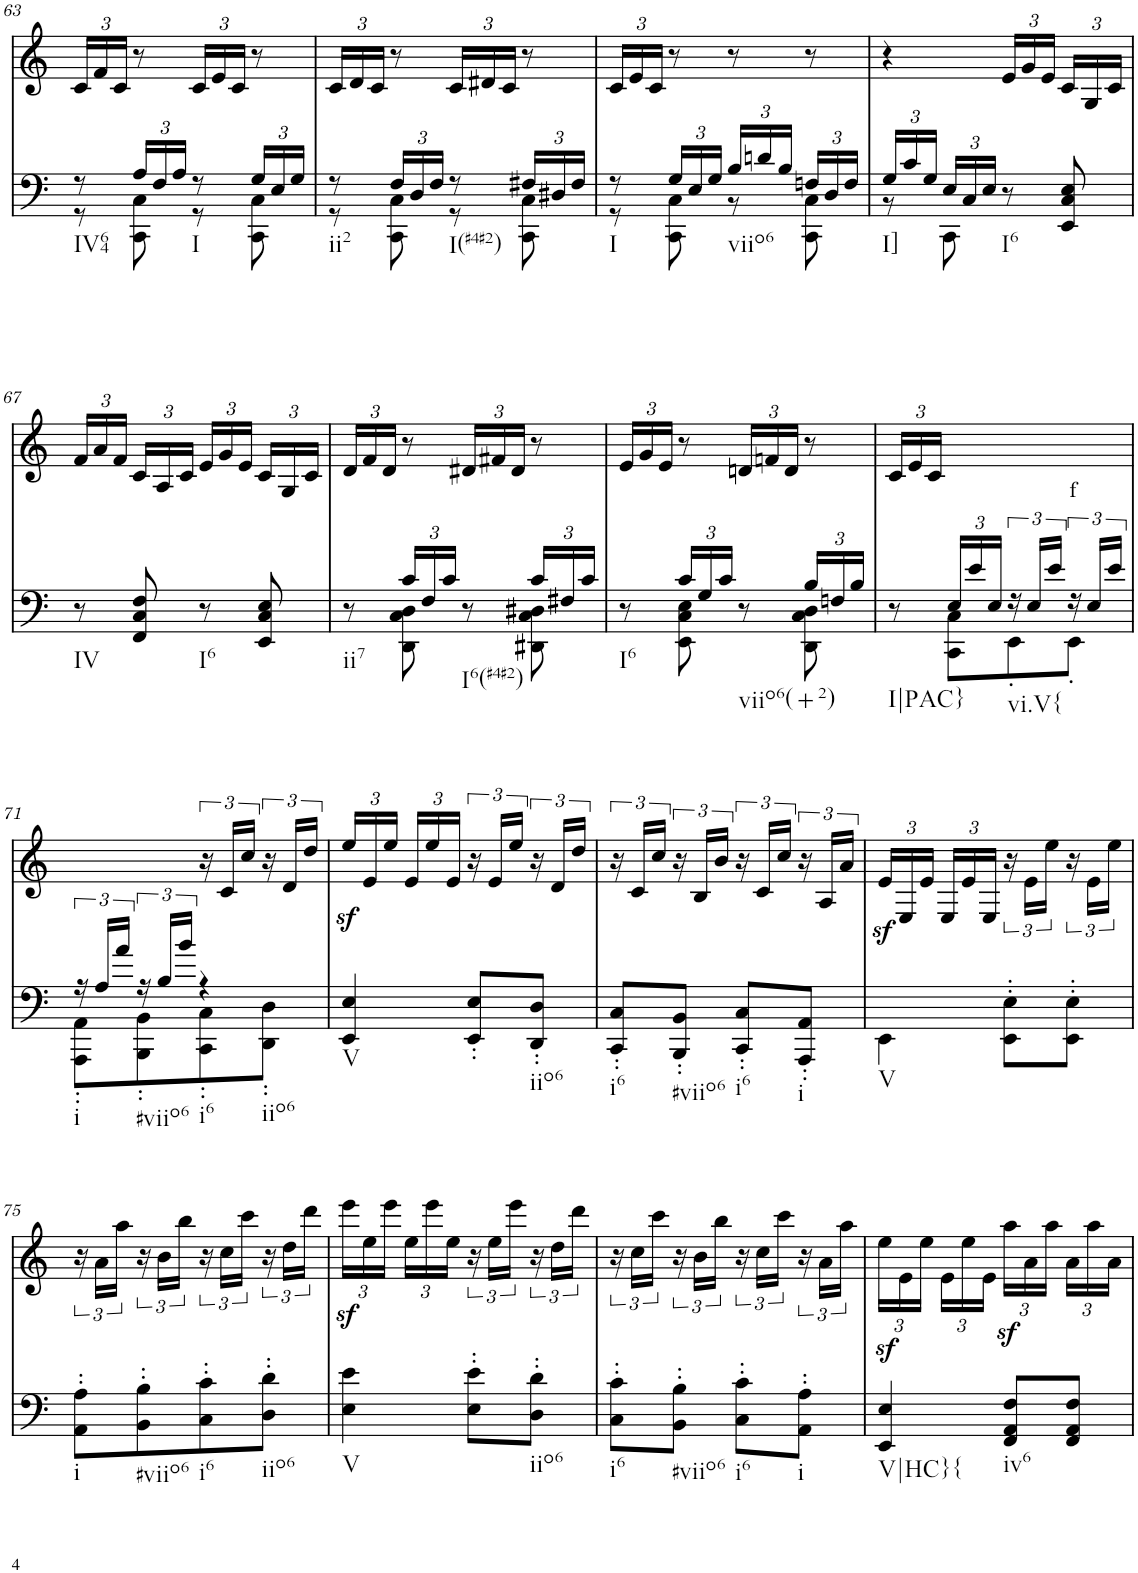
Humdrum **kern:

**kern	**kern	**text
*part2	*part1	*part1
*staff2	*staff1	*staff1
*I"piano	*I"piano	*
*I'Pno	*I'Pno	*
!!LO:PB:g=z
*clefF4	*clefG2	*
*k[]	*k[]	*
*M2/4	*M2/4	*
=63	=63	=63
*^	*	*
*	*	*Xbrackettup	*
!LO:TX:b:t=IV64	!	!	!
8r	8r	24c/LL	.
.	.	24f/	.
.	.	24c/JJ	.
*Xbrackettup	*	*	*
24A/LL	8CC\ 8C\	8r	.
24F/	.	.	.
24A/JJ	.	.	.
!LO:TX:b:t=I	!	!	!
8r	8r	24c/LL	.
.	.	24e/	.
.	.	24c/JJ	.
24G/LL	8CC\ 8C\	8r	.
24E/	.	.	.
24G/JJ	.	.	.
=64	=64	=64	=64
!LO:TX:b:t=ii2	!	!	!
8r	8r	24c/LL	.
.	.	24d/	.
.	.	24c/JJ	.
24F/LL	8CC\ 8C\	8r	.
24D/	.	.	.
24F/JJ	.	.	.
!LO:TX:b:t=I(#4#2)	!	!	!
8r	8r	24c/LL	.
.	.	24d#X/	.
.	.	24c/JJ	.
24F#X/LL	8CC\ 8C\	8r	.
24D#X/	.	.	.
24F#/JJ	.	.	.
=65	=65	=65	=65
!LO:TX:b:t=I	!	!	!
8r	8r	24c/LL	.
.	.	24e/	.
.	.	24c/JJ	.
24G/LL	8CC\ 8C\	8r	.
24E/	.	.	.
24G/JJ	.	.	.
!LO:TX:b:t=viio6	!	!	!
24B/LL	8r	8r	.
24dn/	.	.	.
24B/JJ	.	.	.
24Fn/LL	8CC\ 8C\	8r	.
24D/	.	.	.
24F/JJ	.	.	.
=66	=66	=66	=66
!LO:TX:b:t=I]	!	!	!
24G/LL	8r	4r	.
24c/	.	.	.
24G/JJ	.	.	.
24E/LL	8CC\	.	.
24C/	.	.	.
24E/JJ	.	.	.
!LO:TX:b:t=I6	!	!	!
8r	4ryy	24e/LL	.
.	.	24g/	.
.	.	24e/JJ	.
8EE/ 8C/ 8E/	.	24c/LL	.
.	.	24G/	.
.	.	24c/JJ	.
*v	*v	*	*
!!LO:LB:g=z
=67	=67	=67
!LO:TX:b:t=IV	!	!
8r	24f/LL	.
.	24a/	.
.	24f/JJ	.
8FF/ 8C/ 8F/	24c/LL	.
.	24A/	.
.	24c/JJ	.
!LO:TX:b:t=I6	!	!
8r	24e/LL	.
.	24g/	.
.	24e/JJ	.
8EE/ 8C/ 8E/	24c/LL	.
.	24G/	.
.	24c/JJ	.
=68	=68	=68
*^	*	*
!LO:TX:b:t=ii7	!	!	!
8r	8ryy	24d/LL	.
.	.	24f/	.
.	.	24d/JJ	.
24c/LL	8DD\ 8C\ 8D\	8r	.
24F/	.	.	.
24c/JJ	.	.	.
!LO:TX:b:t=I6(#4#2)	!	!	!
8r	8ryy	24d#X/LL	.
.	.	24f#X/	.
.	.	24d#/JJ	.
24c/LL	8DD#X\ 8C\ 8D#X\	8r	.
24F#X/	.	.	.
24c/JJ	.	.	.
=69	=69	=69	=69
!LO:TX:b:t=I6	!	!	!
8r	8ryy	24e/LL	.
.	.	24g/	.
.	.	24e/JJ	.
24c/LL	8EE\ 8C\ 8E\	8r	.
24G/	.	.	.
24c/JJ	.	.	.
!LO:TX:b:t=viio6(+2)	!	!	!
8r	8ryy	24dn/LL	.
.	.	24fn/	.
.	.	24d/JJ	.
24B/LL	8DD\ 8C\ 8D\	8r	.
24Fn/	.	.	.
24B/JJ	.	.	.
=70	=70	=70	=70
!LO:TX:b:t=I|PAC}	!	!	!
8r	8ryy	24c/LL	.
.	.	24e/	.
.	.	24c/JJ	.
24E/LL	8CC\ 8C\L	8ryy	.
24e/	.	.	.
24E/JJ	.	.	.
*brackettup	*	*	*
!LO:TX:b:t=vi.V{	!	!	!
24r	8EE'\	8ryy	.
24E/LL	.	.	.
24e/JJ	.	.	.
!	!	!	!LO:LY:b
24r	8EE'\J	8ryy	f
24E/LL	.	.	.
24e/JJ	.	.	.
!!LO:LB:g=z
=71	=71	=71	=71
!LO:TX:b:t=i	!	!	!
24r	8AAA\' 8AA\'L	4ryy	.
24A/LL	.	.	.
24a/JJ	.	.	.
!LO:TX:b:t=#viio6	!	!	!
24r	8BBB\' 8BB\'	.	.
24B/LL	.	.	.
24b/JJ	.	.	.
*	*	*brackettup	*
!LO:TX:b:t=i6	!	!	!
!LO:TX:b:t=iio6	!	!	!
4r	8CC\' 8C\'	24r	.
.	.	24c/LL	.
.	.	24cc/JJ	.
.	8DD\' 8D\'J	24r	.
.	.	24d/LL	.
.	.	24dd/JJ	.
*v	*v	*	*
=72	=72	=72
*	*Xbrackettup	*
!LO:TX:b:t=V	!	!
4EE/ 4E/	24eez</LL	.
.	24e/	.
.	24ee/JJ	.
.	24e/LL	.
.	24ee/	.
.	24e/JJ	.
*	*brackettup	*
8EE/' 8E/'L	24r	.
.	24e/LL	.
.	24ee/JJ	.
!LO:TX:b:t=iio6	!	!
8DD/' 8D/'J	24r	.
.	24d/LL	.
.	24dd/JJ	.
=73	=73	=73
!LO:TX:b:t=i6	!	!
8CC/' 8C/'L	24r	.
.	24c/LL	.
.	24cc/JJ	.
!LO:TX:b:t=#viio6	!	!
8BBB/' 8BB/'J	24r	.
.	24B/LL	.
.	24b/JJ	.
!LO:TX:b:t=i6	!	!
8CC/' 8C/'L	24r	.
.	24c/LL	.
.	24cc/JJ	.
!LO:TX:b:t=i	!	!
8AAA/' 8AA/'J	24r	.
.	24A/LL	.
.	24a/JJ	.
=74	=74	=74
*	*Xbrackettup	*
!LO:TX:b:t=V	!	!
4EE\	24ez</LL	.
.	24E/	.
.	24e/JJ	.
.	24E/LL	.
.	24e/	.
.	24E/JJ	.
*	*brackettup	*
8EE\' 8E\'L	24r	.
.	24e\LL	.
.	24ee\JJ	.
8EE\' 8E\'J	24r	.
.	24e\LL	.
.	24ee\JJ	.
!!LO:LB:g=z
=75	=75	=75
!LO:TX:b:t=i	!	!
8AA\' 8A\'L	24r	.
.	24a\LL	.
.	24aa\JJ	.
!LO:TX:b:t=#viio6	!	!
8BB\' 8B\'	24r	.
.	24b\LL	.
.	24bb\JJ	.
!LO:TX:b:t=i6	!	!
8C\' 8c\'	24r	.
.	24cc\LL	.
.	24ccc\JJ	.
!LO:TX:b:t=iio6	!	!
8D\' 8d\'J	24r	.
.	24dd\LL	.
.	24ddd\JJ	.
=76	=76	=76
*	*Xbrackettup	*
!LO:TX:b:t=V	!	!
4E\ 4e\	24eeez<\LL	.
.	24ee\	.
.	24eee\JJ	.
.	24ee\LL	.
.	24eee\	.
.	24ee\JJ	.
*	*brackettup	*
8E\' 8e\'L	24r	.
.	24ee\LL	.
.	24eee\JJ	.
!LO:TX:b:t=iio6	!	!
8D\' 8d\'J	24r	.
.	24dd\LL	.
.	24ddd\JJ	.
=77	=77	=77
!LO:TX:b:t=i6	!	!
8C\' 8c\'L	24r	.
.	24cc\LL	.
.	24ccc\JJ	.
!LO:TX:b:t=#viio6	!	!
8BB\' 8B\'J	24r	.
.	24b\LL	.
.	24bb\JJ	.
!LO:TX:b:t=i6	!	!
8C\' 8c\'L	24r	.
.	24cc\LL	.
.	24ccc\JJ	.
!LO:TX:b:t=i	!	!
8AA\' 8A\'J	24r	.
.	24a\LL	.
.	24aa\JJ	.
=78	=78	=78
*	*Xbrackettup	*
!LO:TX:b:t=V|HC}{	!	!
4EE/z> 4E/z>	24ee\LL	.
.	24e\	.
.	24ee\JJ	.
.	24e\LL	.
.	24ee\	.
.	24e\JJ	.
!LO:TX:b:t=iv6	!	!
8FF/ 8AA/ 8F/L	24aaz<\LL	.
.	24a\	.
.	24aa\JJ	.
8FF/ 8AA/ 8F/J	24a\LL	.
.	24aa\	.
.	24a\JJ	.
=	=	=
*-	*-	*-
